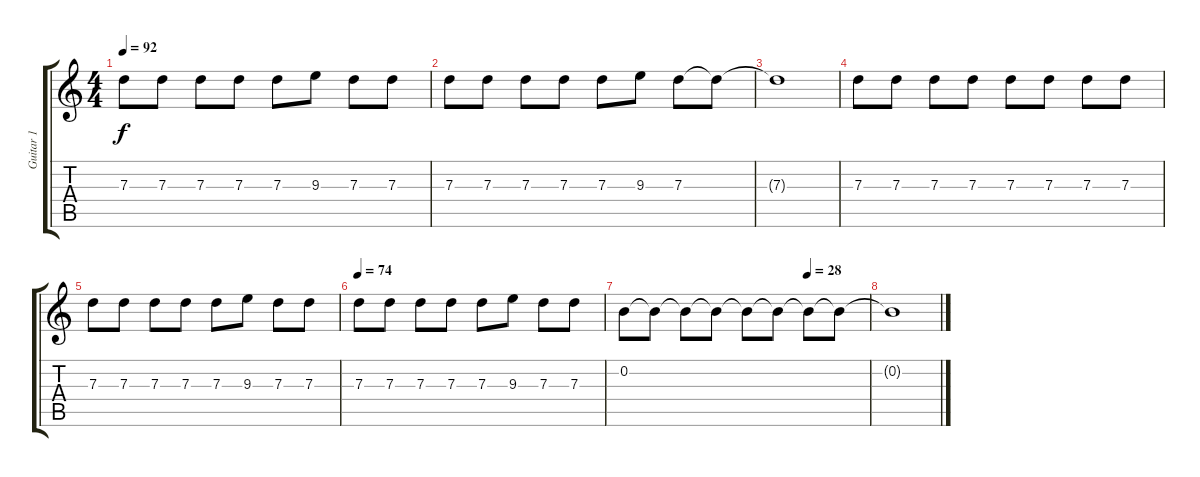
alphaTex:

\track ("Guitar 1" "Guitar 1") {instrument electricguitarclean}
\staff {score tabs}
\tuning (E4 B3 G3 D3 A2 E2) {hide}
\ts (4 4)
\tempo 92
\clef g2
\ks c
7.3.8{dy f} 7.3.8 7.3.8 7.3.8 7.3.8 9.3.8 7.3.8 7.3.8 |
7.3.8 7.3.8 7.3.8 7.3.8 7.3.8 9.3.8 7.3.8 7.3{t}.8 |
7.3{t}.1 |
7.3.8 7.3.8 7.3.8 7.3.8 7.3.8 7.3.8 7.3.8 7.3.8 |
7.3.8 7.3.8 7.3.8 7.3.8 7.3.8 9.3.8 7.3.8 7.3.8 |
\tempo 74
7.3.8 7.3.8 7.3.8 7.3.8 7.3.8 9.3.8 7.3.8 7.3.8 |
\tempo (28 0.75)
0.2.8 0.2{t}.8 0.2{t}.8 0.2{t}.8 0.2{t}.8 0.2{t}.8 0.2{t}.8 0.2{t}.8 |
0.2{t}.1
